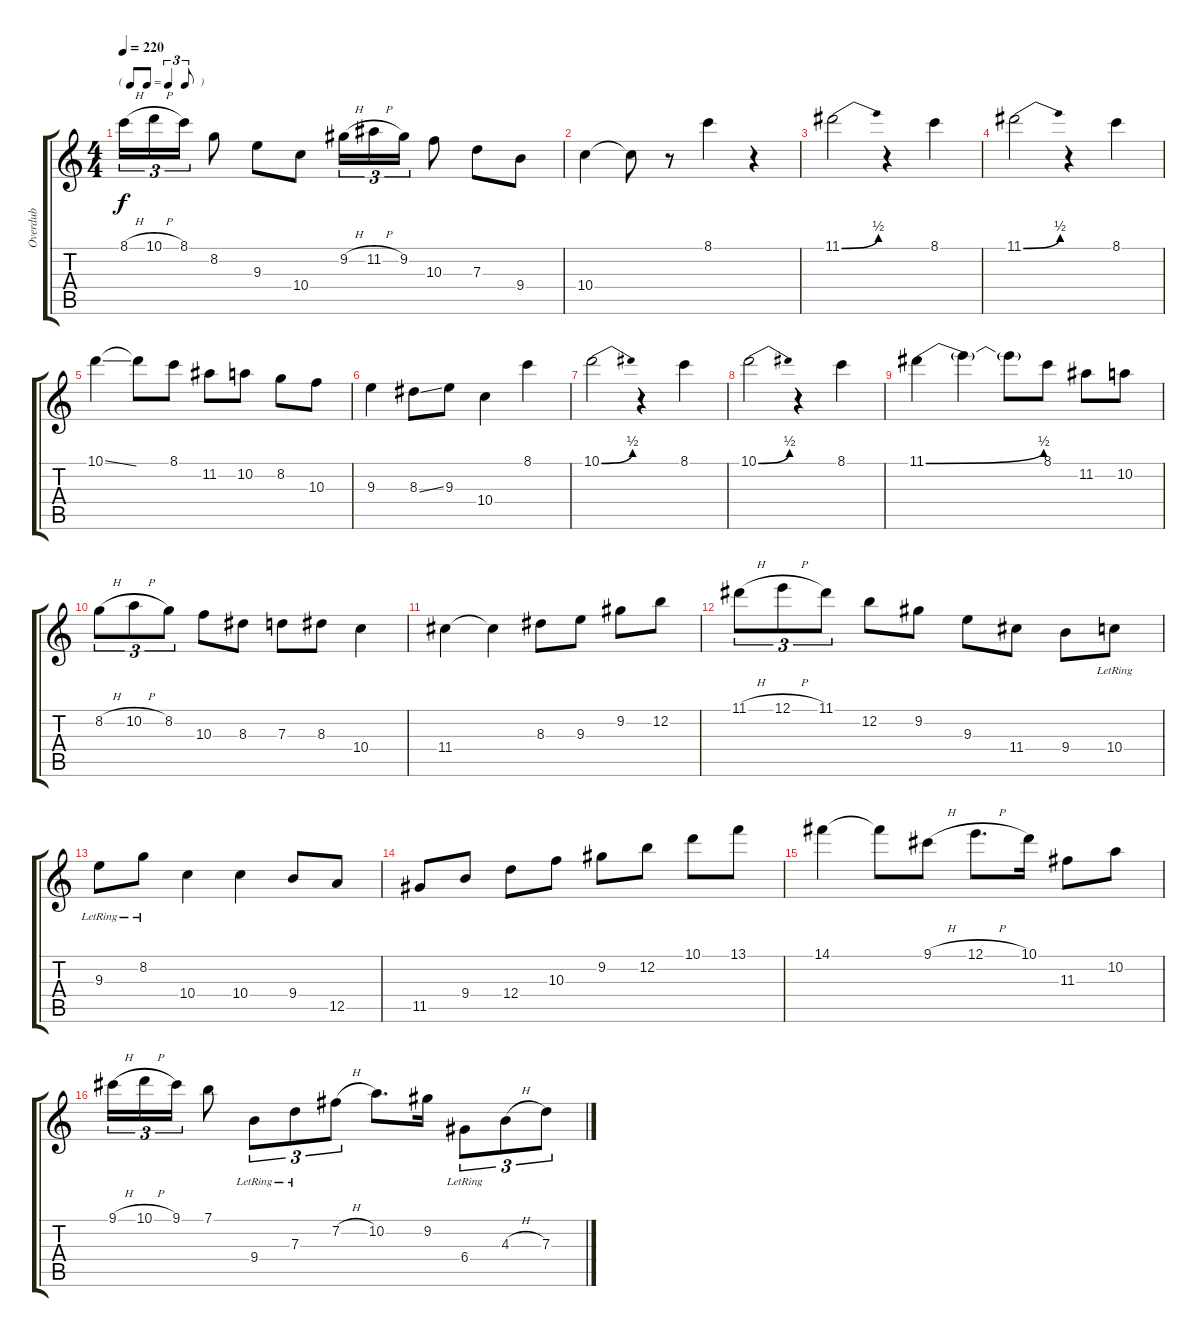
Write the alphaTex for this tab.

\track ("Overdub" "Overdub") {instrument electricbasspick}
\staff {score tabs}
\tuning (E4 B3 G3 D3 A2 E2) {hide}
\ts (4 4)
\tf triplet8th
\tempo 220
\clef g2
\ks c
8.1{h}.16{tu (3 2) dy f} 10.1{h}.16{tu (3 2)} 8.1.16{tu (3 2)} 8.2.8 9.3.8 10.4.8 9.2{h}.16{tu (3 2)} 11.2{h}.16{tu (3 2)} 9.2.16{tu (3 2)} 10.3.8 7.3.8 9.4.8 |
10.4.4 10.4{t}.8 r.8 8.1.4 r.4 |
11.1{be (bend 0 0 60 2)}.2 r.4 8.1.4 |
11.1{be (bend 0 0 60 2)}.2 r.4 8.1.4 |
10.1{ss}.4 10.1{t}.8 8.1.8 11.2.8 10.2.8 8.2.8 10.3.8 |
9.3.4 8.3{ss}.8 9.3.8 10.4.4 8.1.4 |
10.1{be (bend 0 0 60 2)}.2 r.4 8.1.4 |
10.1{be (bend 0 0 60 2)}.2 r.4 8.1.4 |
11.1{be (bend 0 0 60 2)}.4 11.1{t}.4 11.1{t}.8 8.1.8 11.2.8 10.2.8 |
8.2{h}.8{tu (3 2)} 10.2{h}.8{tu (3 2)} 8.2.8{tu (3 2)} 10.3.8 8.3.8 7.3.8 8.3.8 10.4.4 |
11.4.4 11.4{t}.4 8.3.8 9.3.8 9.2.8 12.2.8 |
11.1{h}.8{tu (3 2)} 12.1{h}.8{tu (3 2)} 11.1.8{tu (3 2)} 12.2.8 9.2.8 9.3.8 11.4.8 9.4.8 10.4{lr}.8 |
9.3{lr}.8 8.2{lr}.8 10.4.4 10.4.4 9.4.8 12.5.8 |
11.5.8 9.4.8 12.4.8 10.3.8 9.2.8 12.2.8 10.1.8 13.1.8 |
14.1.4 14.1{t}.8 9.1{h}.8 12.1{h}.8{d} 10.1.16 11.3.8 10.2.8 |
9.1{h}.16{tu (3 2)} 10.1{h}.16{tu (3 2)} 9.1.16{tu (3 2)} 7.1.8 9.4{lr}.8{tu (3 2)} 7.3{lr}.8{tu (3 2)} 7.2{h}.8{tu (3 2)} 10.2.8{d} 9.2.16 6.4{lr}.8{tu (3 2)} 4.3{h}.8{tu (3 2)} 7.3.8{tu (3 2)}
